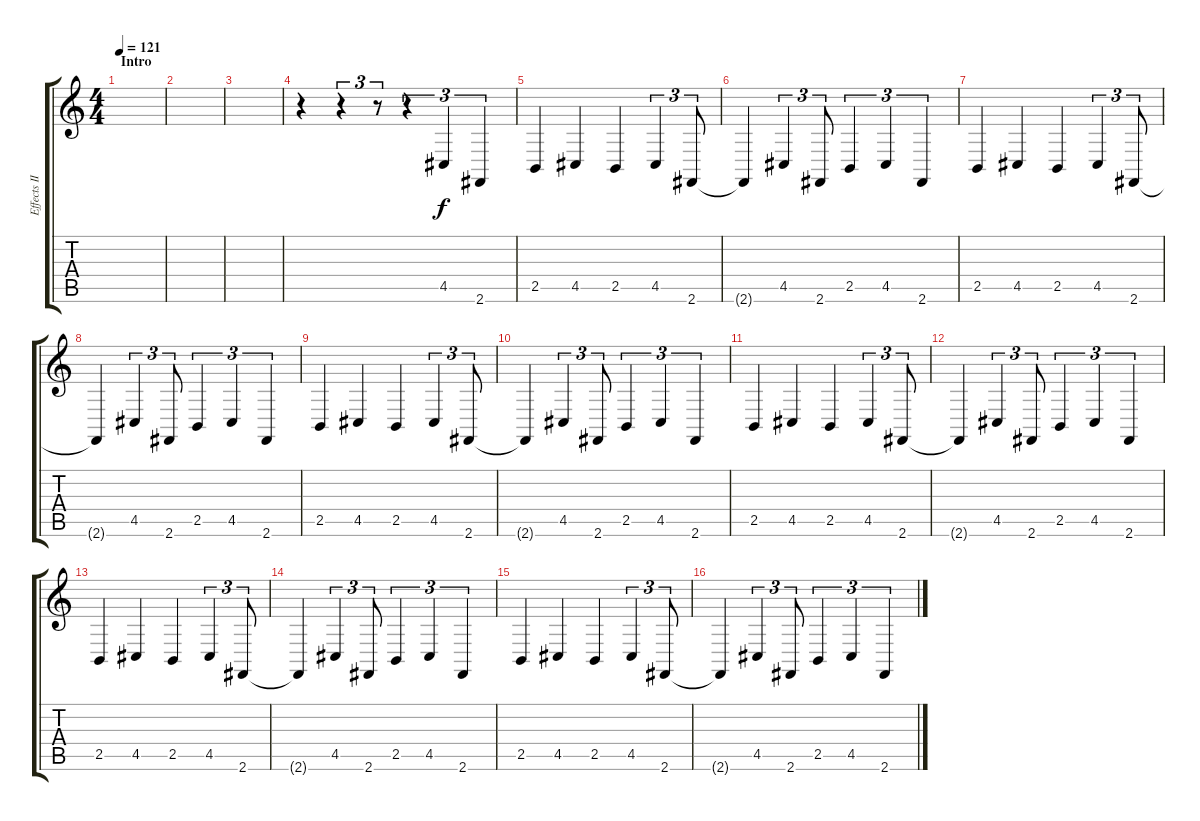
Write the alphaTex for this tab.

\track ("Effects II" "Effects II") {instrument marimba}
\staff {score tabs}
\tuning (E4 B3 G3 D3 A2 E2) {hide}
\ts (4 4)
\section ("" "Intro")
\tempo 121
\clef g2
\ks c
|
|
|
r.4 r.4{tu (3 2)} r.8{tu (3 2)} r.4{tu (3 2)} 4.5.4{tu (3 2)} 2.6.4{tu (3 2)} |
2.5.4 4.5.4 2.5.4 4.5.4{tu (3 2)} 2.6.8{tu (3 2)} |
2.6{t}.4 4.5.4{tu (3 2)} 2.6.8{tu (3 2)} 2.5.4{tu (3 2)} 4.5.4{tu (3 2)} 2.6.4{tu (3 2)} |
2.5.4 4.5.4 2.5.4 4.5.4{tu (3 2)} 2.6.8{tu (3 2)} |
2.6{t}.4 4.5.4{tu (3 2)} 2.6.8{tu (3 2)} 2.5.4{tu (3 2)} 4.5.4{tu (3 2)} 2.6.4{tu (3 2)} |
2.5.4 4.5.4 2.5.4 4.5.4{tu (3 2)} 2.6.8{tu (3 2)} |
2.6{t}.4 4.5.4{tu (3 2)} 2.6.8{tu (3 2)} 2.5.4{tu (3 2)} 4.5.4{tu (3 2)} 2.6.4{tu (3 2)} |
2.5.4 4.5.4 2.5.4 4.5.4{tu (3 2)} 2.6.8{tu (3 2)} |
2.6{t}.4 4.5.4{tu (3 2)} 2.6.8{tu (3 2)} 2.5.4{tu (3 2)} 4.5.4{tu (3 2)} 2.6.4{tu (3 2)} |
2.5.4 4.5.4 2.5.4 4.5.4{tu (3 2)} 2.6.8{tu (3 2)} |
2.6{t}.4 4.5.4{tu (3 2)} 2.6.8{tu (3 2)} 2.5.4{tu (3 2)} 4.5.4{tu (3 2)} 2.6.4{tu (3 2)} |
2.5.4 4.5.4 2.5.4 4.5.4{tu (3 2)} 2.6.8{tu (3 2)} |
2.6{t}.4 4.5.4{tu (3 2)} 2.6.8{tu (3 2)} 2.5.4{tu (3 2)} 4.5.4{tu (3 2)} 2.6.4{tu (3 2)}
